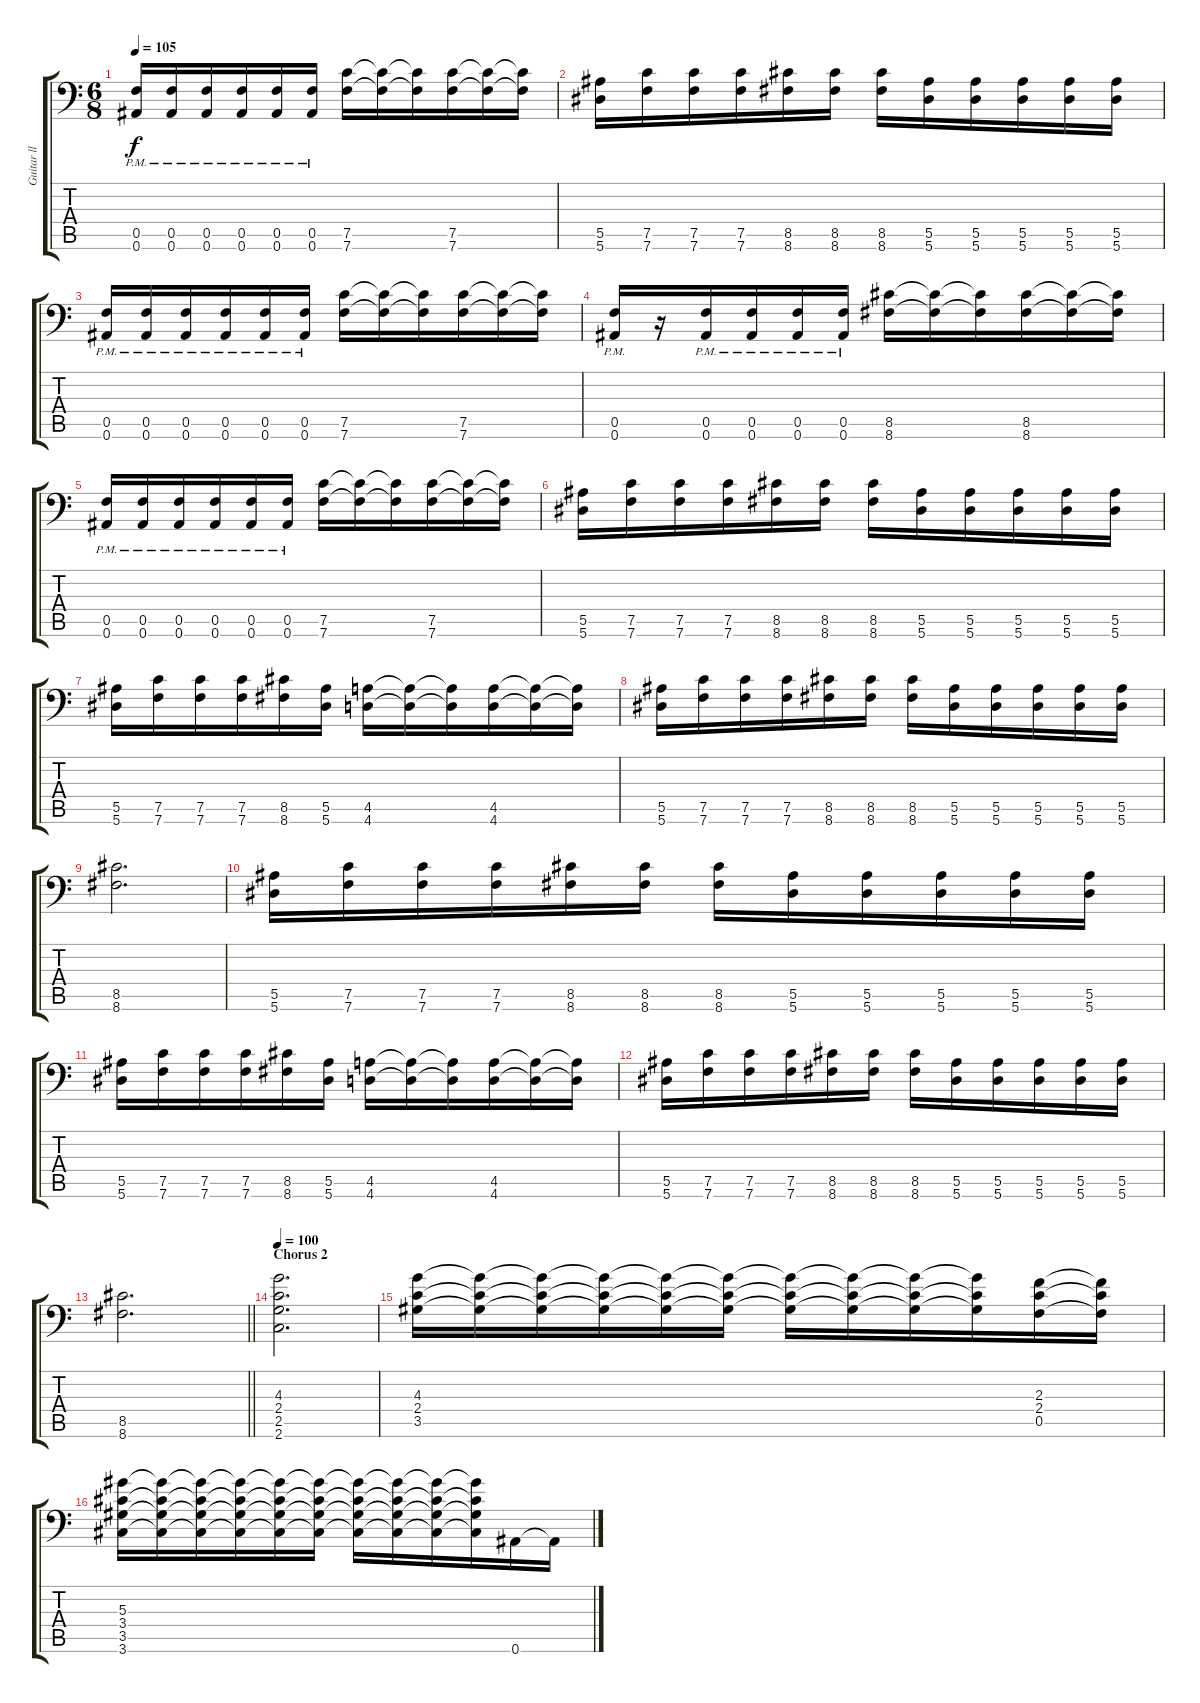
\track ("Guitar ll" "Guitar ll") {instrument distortionguitar}
\staff {score tabs}
\tuning (C4 G3 Eb3 Bb2 F2 Bb1) {hide}
\ts (6 8)
\tempo 105
\clef f4
\ks c
(0.5{pm} 0.6{pm}).16{dy f} (0.5{pm} 0.6{pm}).16 (0.5{pm} 0.6{pm}).16 (0.5{pm} 0.6{pm}).16 (0.5{pm} 0.6{pm}).16 (0.5{pm} 0.6{pm}).16 (7.5 7.6).16 (7.5{t} 7.6{t}).16 (7.5{t} 7.6{t}).16 (7.5 7.6).16 (7.5{t} 7.6{t}).16 (7.5{t} 7.6{t}).16 |
(5.5 5.6).16 (7.5 7.6).16 (7.5 7.6).16 (7.5 7.6).16 (8.5 8.6).16 (8.5 8.6).16 (8.5 8.6).16 (5.5 5.6).16 (5.5 5.6).16 (5.5 5.6).16 (5.5 5.6).16 (5.5 5.6).16 |
(0.5{pm} 0.6{pm}).16 (0.5{pm} 0.6{pm}).16 (0.5{pm} 0.6{pm}).16 (0.5{pm} 0.6{pm}).16 (0.5{pm} 0.6{pm}).16 (0.5{pm} 0.6{pm}).16 (7.5 7.6).16 (7.5{t} 7.6{t}).16 (7.5{t} 7.6{t}).16 (7.5 7.6).16 (7.5{t} 7.6{t}).16 (7.5{t} 7.6{t}).16 |
(0.5{pm} 0.6{pm}).16 r.16 (0.5{pm} 0.6{pm}).16 (0.5{pm} 0.6{pm}).16 (0.5{pm} 0.6{pm}).16 (0.5{pm} 0.6{pm}).16 (8.5 8.6).16 (8.5{t} 8.6{t}).16 (8.5{t} 8.6{t}).16 (8.5 8.6).16 (8.5{t} 8.6{t}).16 (8.5{t} 8.6{t}).16 |
(0.5{pm} 0.6{pm}).16 (0.5{pm} 0.6{pm}).16 (0.5{pm} 0.6{pm}).16 (0.5{pm} 0.6{pm}).16 (0.5{pm} 0.6{pm}).16 (0.5{pm} 0.6{pm}).16 (7.5 7.6).16 (7.5{t} 7.6{t}).16 (7.5{t} 7.6{t}).16 (7.5 7.6).16 (7.5{t} 7.6{t}).16 (7.5{t} 7.6{t}).16 |
(5.5 5.6).16 (7.5 7.6).16 (7.5 7.6).16 (7.5 7.6).16 (8.5 8.6).16 (8.5 8.6).16 (8.5 8.6).16 (5.5 5.6).16 (5.5 5.6).16 (5.5 5.6).16 (5.5 5.6).16 (5.5 5.6).16 |
(5.5 5.6).16 (7.5 7.6).16 (7.5 7.6).16 (7.5 7.6).16 (8.5 8.6).16 (5.5 5.6).16 (4.5 4.6).16 (4.5{t} 4.6{t}).16 (4.5{t} 4.6{t}).16 (4.5 4.6).16 (4.5{t} 4.6{t}).16 (4.5{t} 4.6{t}).16 |
(5.5 5.6).16 (7.5 7.6).16 (7.5 7.6).16 (7.5 7.6).16 (8.5 8.6).16 (8.5 8.6).16 (8.5 8.6).16 (5.5 5.6).16 (5.5 5.6).16 (5.5 5.6).16 (5.5 5.6).16 (5.5 5.6).16 |
(8.5 8.6).2{d} |
(5.5 5.6).16 (7.5 7.6).16 (7.5 7.6).16 (7.5 7.6).16 (8.5 8.6).16 (8.5 8.6).16 (8.5 8.6).16 (5.5 5.6).16 (5.5 5.6).16 (5.5 5.6).16 (5.5 5.6).16 (5.5 5.6).16 |
(5.5 5.6).16 (7.5 7.6).16 (7.5 7.6).16 (7.5 7.6).16 (8.5 8.6).16 (5.5 5.6).16 (4.5 4.6).16 (4.5{t} 4.6{t}).16 (4.5{t} 4.6{t}).16 (4.5 4.6).16 (4.5{t} 4.6{t}).16 (4.5{t} 4.6{t}).16 |
(5.5 5.6).16 (7.5 7.6).16 (7.5 7.6).16 (7.5 7.6).16 (8.5 8.6).16 (8.5 8.6).16 (8.5 8.6).16 (5.5 5.6).16 (5.5 5.6).16 (5.5 5.6).16 (5.5 5.6).16 (5.5 5.6).16 |
\barLineRight lightlight
(8.5 8.6).2{d} |
\section ("" "Chorus 2")
\tempo 100
(4.3 2.4 2.5 2.6).2{d} |
(4.3 2.4 3.5).16 (4.3{t} 2.4{t} 3.5{t}).16 (4.3{t} 2.4{t} 3.5{t}).16 (4.3{t} 2.4{t} 3.5{t}).16 (4.3{t} 2.4{t} 3.5{t}).16 (4.3{t} 2.4{t} 3.5{t}).16 (4.3{t} 2.4{t} 3.5{t}).16 (4.3{t} 2.4{t} 3.5{t}).16 (4.3{t} 2.4{t} 3.5{t}).16 (4.3{t} 2.4{t} 3.5{t}).16 (2.3 2.4 0.5).16 (2.3{t} 2.4{t} 0.5{t}).16 |
(5.3 3.4 3.5 3.6).16 (5.3{t} 3.4{t} 3.5{t} 3.6{t}).16 (5.3{t} 3.4{t} 3.5{t} 3.6{t}).16 (5.3{t} 3.4{t} 3.5{t} 3.6{t}).16 (5.3{t} 3.4{t} 3.5{t} 3.6{t}).16 (5.3{t} 3.4{t} 3.5{t} 3.6{t}).16 (5.3{t} 3.4{t} 3.5{t} 3.6{t}).16 (5.3{t} 3.4{t} 3.5{t} 3.6{t}).16 (5.3{t} 3.4{t} 3.5{t} 3.6{t}).16 (5.3{t} 3.4{t} 3.5{t} 3.6{t}).16 0.6.16 0.6{ss t}.16
